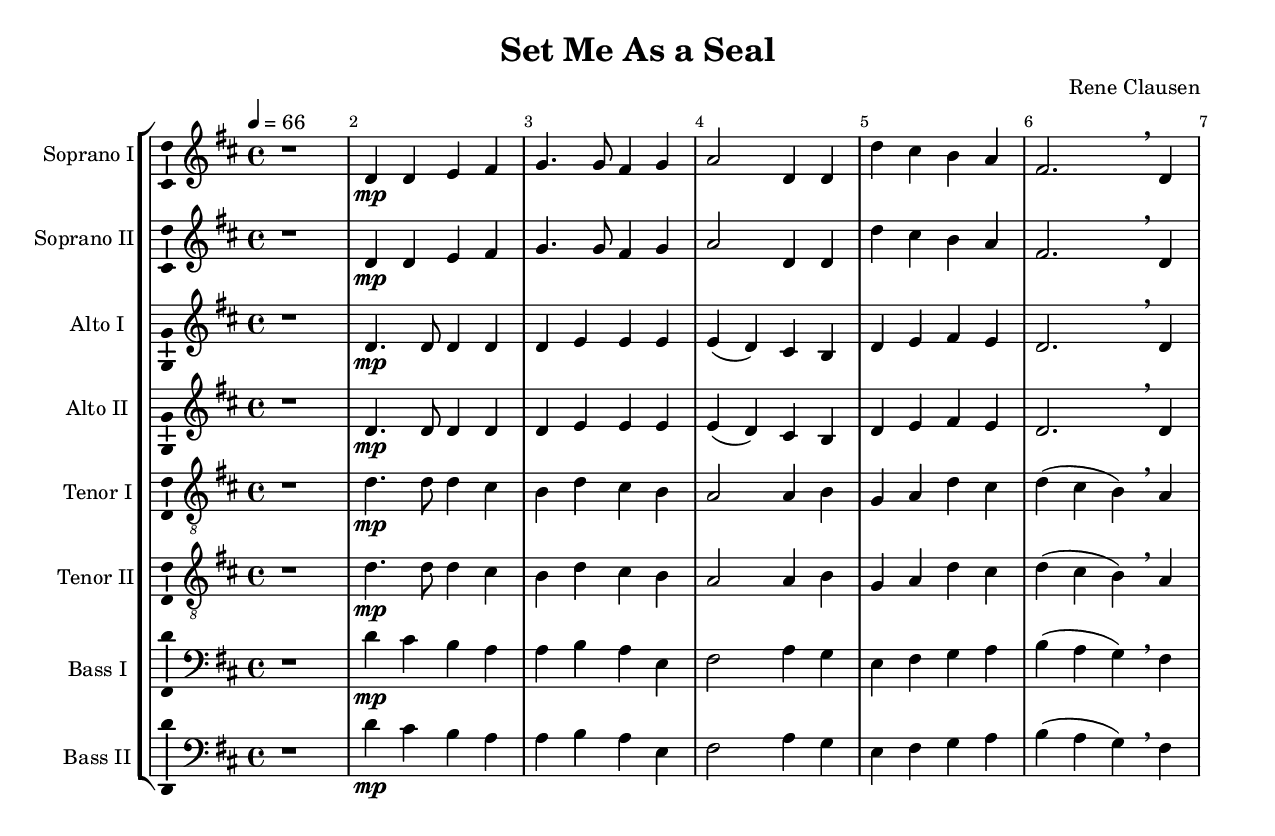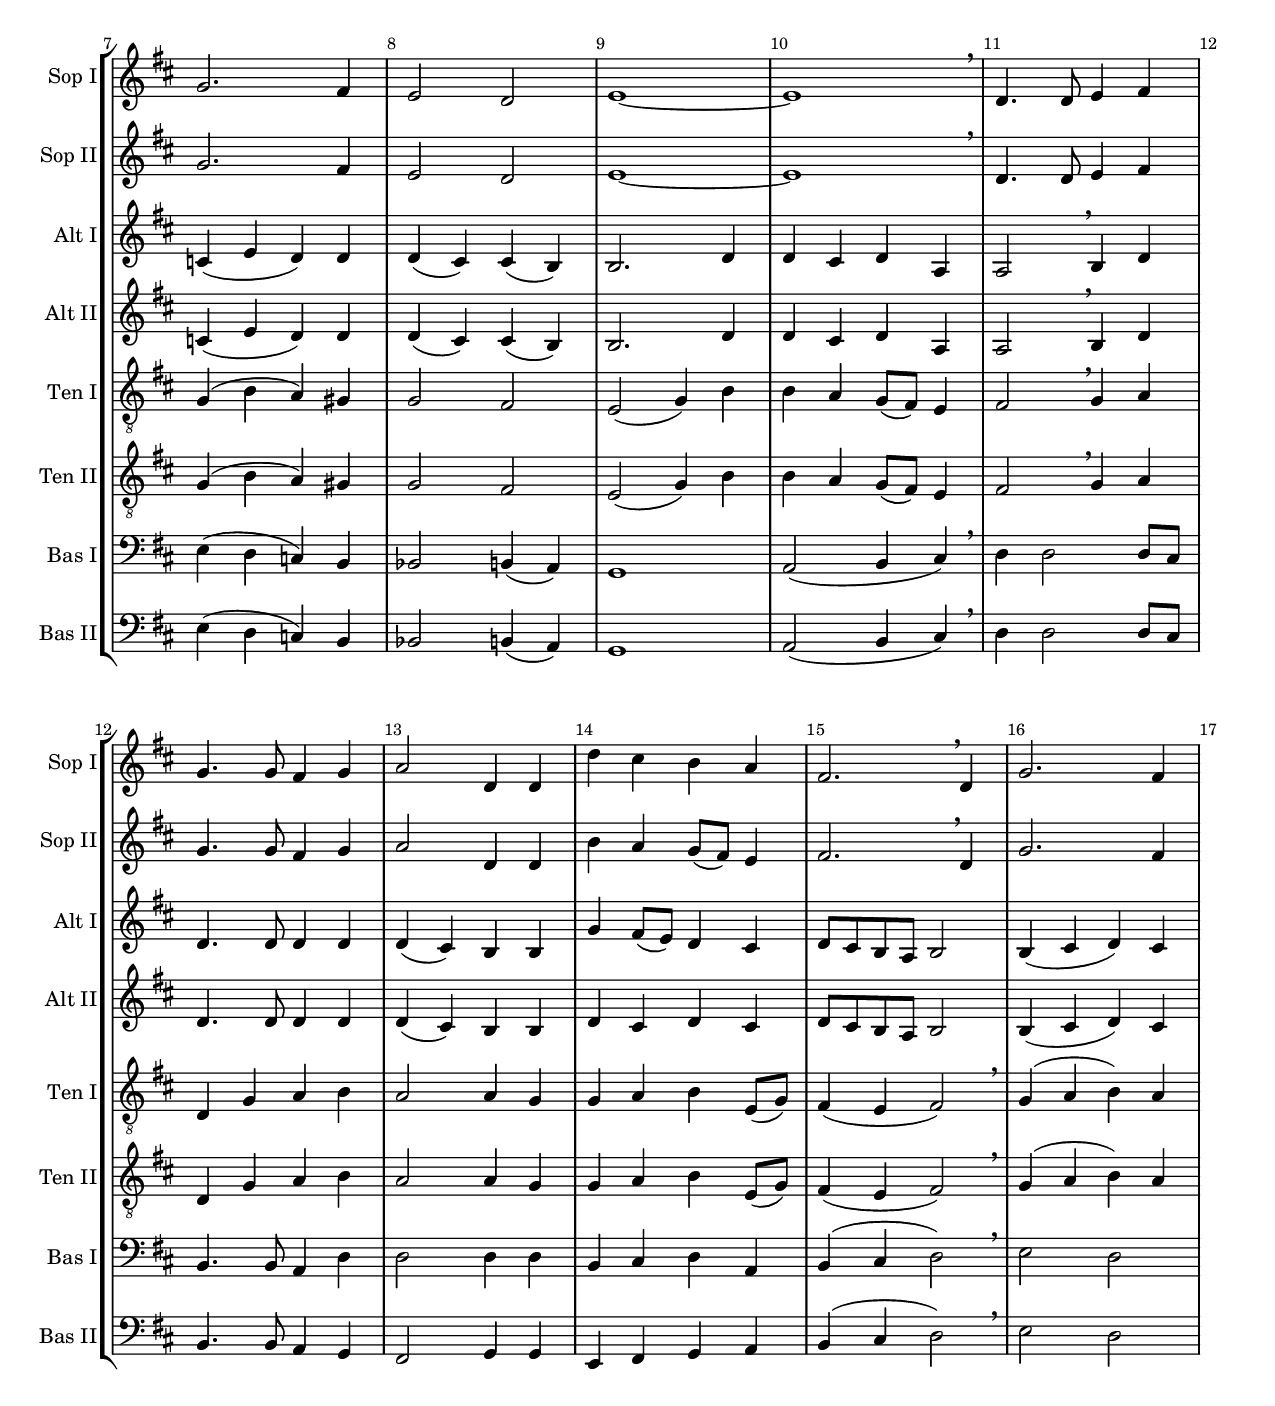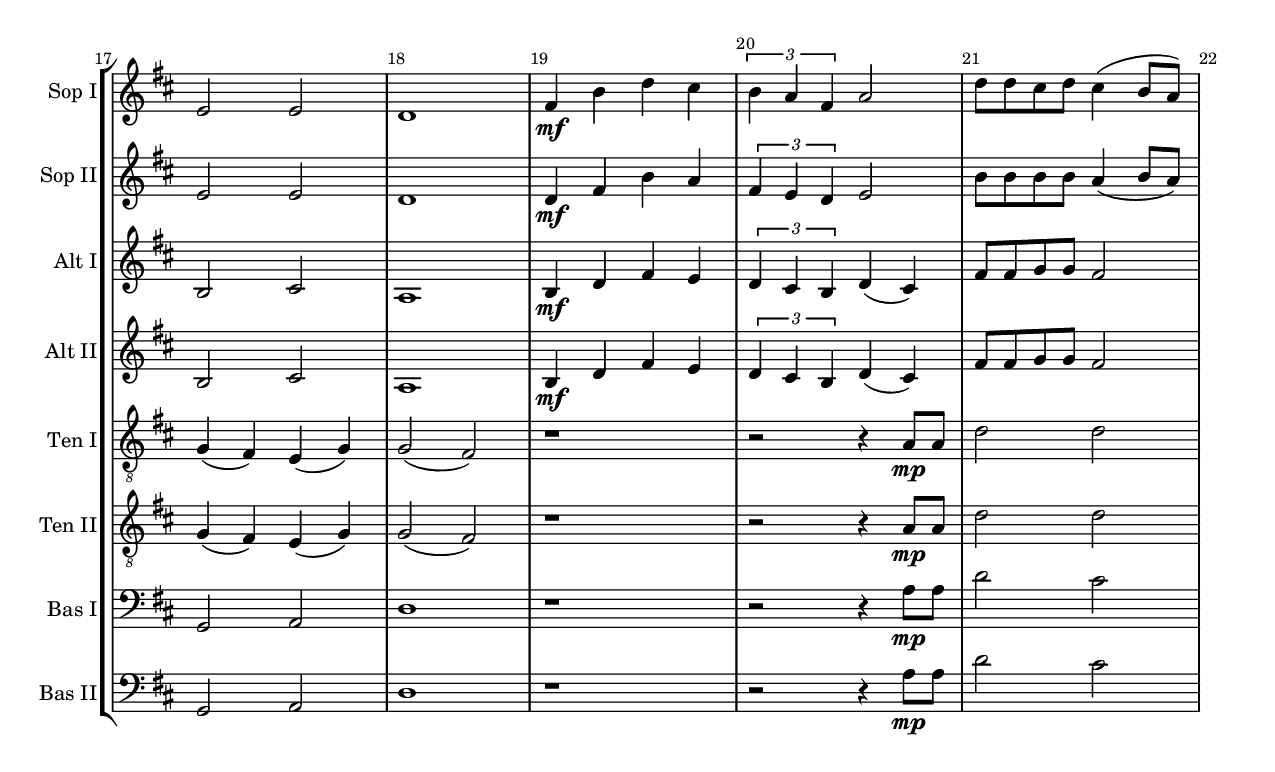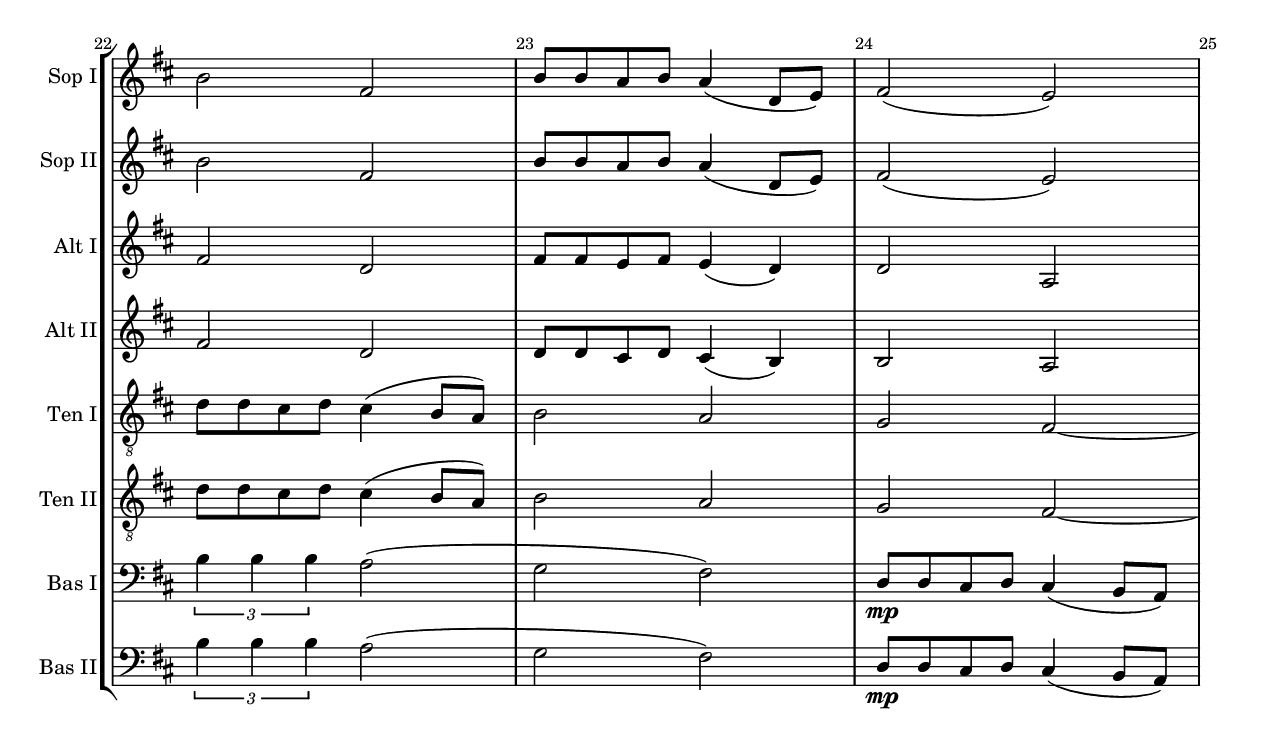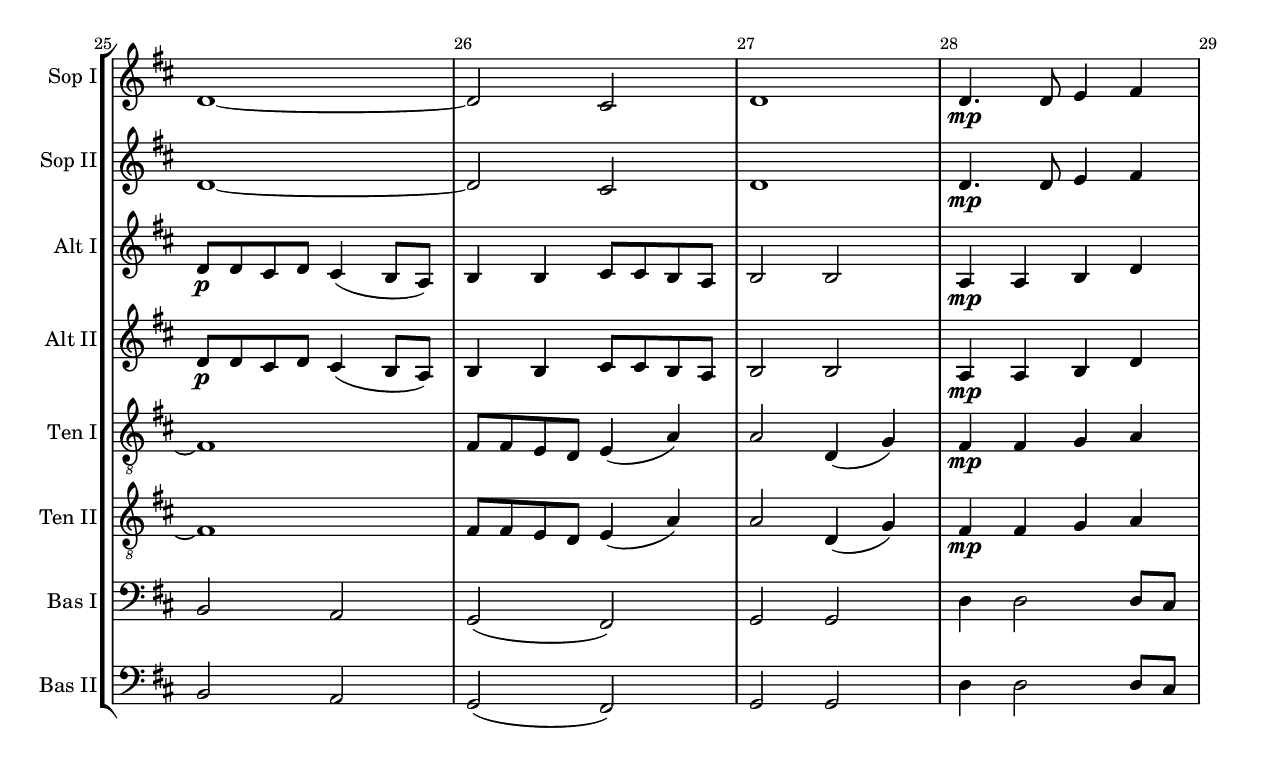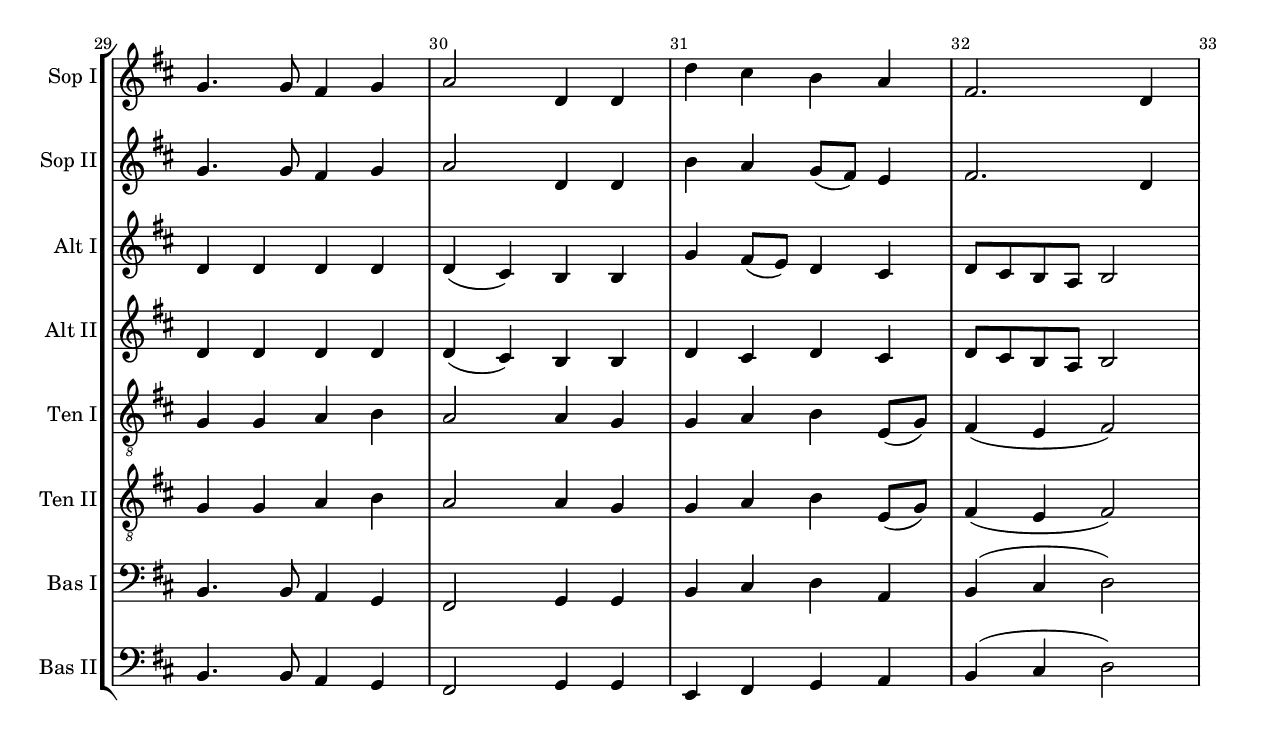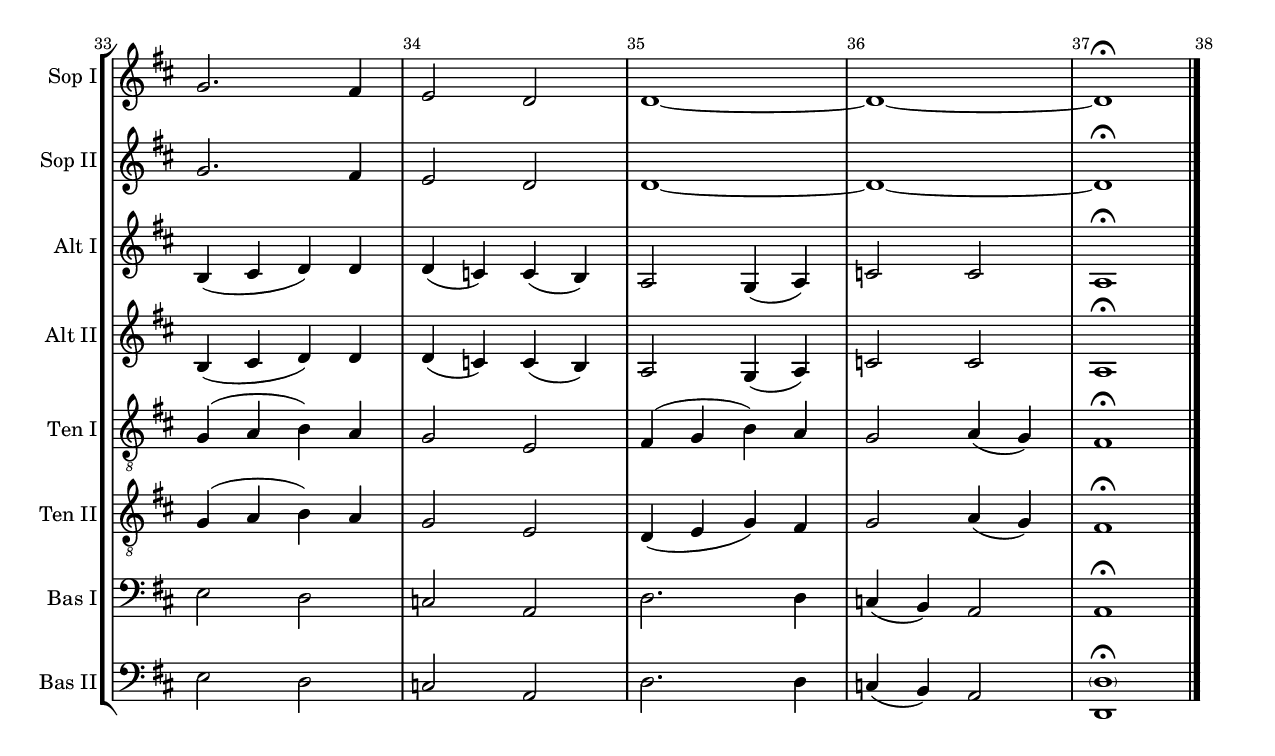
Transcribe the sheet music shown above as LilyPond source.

\version "2.19.49"

\header {
  title = "Set Me As a Seal"
  composer = "Rene Clausen"
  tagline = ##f
}

dominantMinVolume = #0.6
dominantMaxVolume = #1.0
dominantPanPosition = #0.8

diminishedMinVolume = #0.3
diminishedMaxVolume = #0.6
diminishedPanPosition = #-0.8

allMinVolume = #0.4
allMaxVolume = #1.0
allPanPosition = #0.0

metronomeMinVolume = #0.4
metronomeMaxVolume = #0.6
metronomePanPosition = #0.0

keyAndTimeSignature = {
  \key d \major
  \time 4/4
}

sopranoMusic = \relative c' {
  \keyAndTimeSignature
  \tempo 4 = 66
  \set Score.markFormatter = #format-mark-box-letters
  %
  % Extra Measure for Metronome lead-in
  %
  r1 |
  
  %
  % Main music starts here
  %

  d4\mp d4 e4 fis4 |
  g4. g8 fis4 g4 |
  a2 d,4 d4 |
  d'4 cis4 b4 a4 |
  fis2. \breathe d4 | \break
  
  g2. fis4 |
  e2 d2 |
  e1~ |
  e1 \breathe |
  d4. d8 e4 fis4 | \break
  
  g4. g8 fis4 g4 |
  a2 d,4 d4 |
  \tag #'sopranoOne {
    d'4 cis4 b4 a4 |
  }
  \tag #'sopranoTwo {
    b4 a4 g8( fis8) e4 |
  }
  fis2. \breathe d4 |
  g2. fis4 | \break
  
  e2 e2 |
  d1 |
  \tag #'sopranoOne {
    fis4\mf b4 d4 cis4 |
    \tuplet 3/2 { b4 a4 fis4 } a2 |
    d8 d8 cis8 d8 cis4( b8 a8) |
  }
  \tag #'sopranoTwo {
    d,4\mf fis4 b4 a4 |
    \tuplet 3/2 { fis4 e4 d4 } e2 |
    b'8 b8 b8 b8 a4( b8 a8) |
  }
  \break
  
  b2 fis2 |
  b8 b8 a8 b8 a4( d,8 e8) |
  fis2( e2) | \break
  
  d1~ |
  d2 cis2 |
  d1 |
  d4.\mp d8 e4 fis4 | \break
  
  g4. g8 fis4 g4 |
  a2 d,4 d4 |
  \tag #'sopranoOne {
    d'4 cis4 b4 a4 |
  }
  \tag #'sopranoTwo {
    b4 a4 g8( fis8) e4 |
  }
  fis2. d4 | \break
  
  g2. fis4 |
  e2 d2 |
  d1~ |
  d1~ |
  d1\fermata \bar "|."
}

altoMusic = \relative c' {
  \keyAndTimeSignature
  
  %
  % Extra Measure for Metronome lead-in
  %
  
  r1 |
  
  %
  % Main music starts here
  %

  d4.\mp d8 d4 d4 |
  d4 e4 e4 e4 |
  e4( d4) cis4 b4 |
  d4 e4 fis4 e4 |
  d2. \breathe d4 |
  
  c4( e4 d4) d4 |
  d4( cis4) cis4( b4) |
  b2. d4 |
  d4 cis4 d4 a4 |
  a2 \breathe b4 d4 |
  
  d4. d8 d4 d4 |
  d4( cis4) b4 b4 |
  \tag #'altoOne {
    g'4 fis8( e8) d4 cis4 |
  }
  \tag #'altoTwo {
    d4 cis4 d4 cis4 |
  }
  d8 cis8 b8 a8 b2 |
  b4( cis4 d4) cis4 |
  
  b2 cis2 |
  a1 |
  b4\mf d4 fis4 e4 |
  \tuplet 3/2 { d4 cis4 b4 } d4( cis4) |
  fis8 fis8 g8 g8 fis2 |
  
  fis2 d2 |
  \tag #'altoOne {
    fis8 fis8 e8 fis8 e4( d4) |
    d2 a2 |
  }
  \tag #'altoTwo {
    d8 d8 cis8 d8 cis4( b4) |
    b2 a2 |
  }
  
  d8\p d8 cis8 d8 cis4( b8 a8) |
  b4 b4 cis8 cis8 b8 a8 |
  b2 b2 |
  a4\mp a4 b4 d4 |
  
  d4 d4 d4 d4 |
  d4( cis4) b4 b4 |
  \tag #'altoOne {
    g'4 fis8( e8) d4 cis4 |
  }
  \tag #'altoTwo {
    d4 cis4 d4 cis4 |
  }
  d8 cis8 b8 a8 b2 |
  
  b4( cis4 d4) d4 |
  d4( c4) c4( b4) |
  a2 g4( a4) |
  c2 c2 |
  a1\fermata \bar "|."
}

tenorMusic = \relative c' {
  \keyAndTimeSignature
  \clef "treble_8"
  
  %
  % Extra Measure for Metronome lead-in
  %
  
  r1 |
  
  %
  % Main music starts here
  %

  d4.\mp d8 d4 cis4 |
  b4 d4 cis4 b4 |
  a2 a4 b4 |
  g4 a4 d4 cis4 |
  d4( cis4 b4) \breathe a4 |
  
  g4( b4 a4) gis4 |
  g2 fis2 |
  e2( g4) b4 |
  b4 a4 g8( fis8) e4 |
  fis2 \breathe g4 a4 |
  
  d,4 g4 a4 b4 |
  a2 a4 g4 |
  g4 a4 b4 e,8( g8) |
  fis4( e4 fis2) \breathe |
  g4( a4 b4) a4 |
  
  g4( fis4) e4( g4) |
  g2( fis2) |
  r1 |
  r2 r4 a8\mp a8 |
  d2 d2 |
  
  d8 d8 cis8 d8 cis4( b8 a8) |
  b2 a2 |
  g2 fis2~ |
  
  fis1 |
  fis8 fis8 e8 d8 e4( a4) |
  a2 d,4( g4) |
  fis4\mp fis4 g4 a4 |
  
  g4 g4 a4 b4 |
  a2 a4 g4 |
  g4 a4 b4 e,8( g8) |
  fis4( e4 fis2) |
  
  g4( a4 b4) a4 |
  g2 e2 |
  \tag #'tenorOne {
    fis4( g4 b4) a4 |
  }
  \tag #'tenorTwo {
    d,4( e4 g4) fis4 |
  }
  g2 a4( g4) |
  fis1\fermata \bar "|."
}

bassMusic = \relative c' {
  \keyAndTimeSignature
  \clef bass
  
  %
  % Extra Measure for Metronome lead-in
  %
  
  r1 |
  
  %
  % Main music starts here
  %

  d4\mp cis4 b4 a4 |
  a4 b4 a4 e4 |
  fis2 a4 g4 |
  e4 fis4 g4 a4 |
  b4( a4 g4) \breathe fis4 |
  
  e4( d4 c4) b4 |
  bes2 b4( a4) |
  g1 |
  a2( b4 cis4) \breathe |
  d4 d2 d8 cis8 |
  
  b4. b8 a4
  \tag #'bassOne {
    d4 |
    d2 d4 d4 |
    b4 cis4 d4 a4 |
  }
  \tag #'bassTwo {
    g4 |
    fis2 g4 g4 |
    e4 fis4 g4 a4 |
  }
  b4( cis4 d2) \breathe |
  e2 d2 |
  
  g,2 a2 |
  d1 |
  r1 |
  r2 r4 a'8\mp a8 |
  d2 cis2 |
  
  \tuplet 3/2 { b4 b4 b4 } a2( |
  g2 fis2) |
  d8\mp d8 cis8 d8 cis4( b8 a8) |
  
  b2 a2 |
  g2( fis2) |
  g2 g2 |
  d'4 d2 d8 cis8 |
  
  b4. b8 a4 g4 |
  fis2 g4 g4 |
  \tag #'bassOne {
    b4 cis4 d4 a4 |
  }
  \tag #'bassTwo {
    e4 fis4 g4 a4 |
  }
  b4( cis4 d2) |
  
  e2 d2 |
  c2 a2 |
  d2. d4 |
  c4( b4) a2 |
  \tag #'bassOne {
    a1\fermata
  }
  \tag #'bassTwo {
    <\parenthesize d d,>1\fermata
  }
  \bar "|."
}

%
% Note that the Metronome track has a lead in measure
%
metronomeMusic = \drummode {
  \keyAndTimeSignature

  %
  % Extra Measure for Metronome lead-in
  %
  
  cl4 cl4 cl4 cl4 |
  
  %
  % Main music starts here
  %

  cl4 cl4 cl4 cl4 |
  cl4 cl4 cl4 cl4 |
  cl4 cl4 cl4 cl4 |
  cl4 cl4 cl4 cl4 |
  cl4 cl4 cl4 cl4 |
  cl4 cl4 cl4 cl4 |
  cl4 cl4 cl4 cl4 |
  cl4 cl4 cl4 cl4 |
  cl4 cl4 cl4 cl4 |
  cl4 cl4 cl4 cl4 |
  cl4 cl4 cl4 cl4 |
  cl4 cl4 cl4 cl4 |
  cl4 cl4 cl4 cl4 |
  cl4 cl4 cl4 cl4 |
  cl4 cl4 cl4 cl4 |
  cl4 cl4 cl4 cl4 |
  cl4 cl4 cl4 cl4 |
  cl4 cl4 cl4 cl4 |
  cl4 cl4 cl4 cl4 |
  cl4 cl4 cl4 cl4 |
  cl4 cl4 cl4 cl4 |
  cl4 cl4 cl4 cl4 |
  cl4 cl4 cl4 cl4 |
  cl4 cl4 cl4 cl4 |
  cl4 cl4 cl4 cl4 |
  cl4 cl4 cl4 cl4 |
  cl4 cl4 cl4 cl4 |
  cl4 cl4 cl4 cl4 |
  cl4 cl4 cl4 cl4 |
  cl4 cl4 cl4 cl4 |
  cl4 cl4 cl4 cl4 |
  cl4 cl4 cl4 cl4 |
  cl4 cl4 cl4 cl4 |
  cl4 cl4 cl4 cl4 |
  cl4 cl4 cl4 cl4 |
  cl4 cl4 cl4 cl4 |
}


#(set-global-staff-size 18)

\book {
  \bookOutputName "Set Me As a Seal"
  \paper {
    #(set-paper-size "letter")
    
    %
    % Turn on to see spacing details while you tweek the layout
    %
    % annotate-spacing = ##t
    
    %
    % Various variables that can be used to tweak vertical spacing
    %
    system-system-spacing.basic-distance = #14
    system-system-spacing.minimum-distance = #14
    score-markup-spacing.basic-distance = #0
    markup-system-spacing.basic-distance = #0
    
    indent = 0.5\in
    short-indent = 0.25\in
    left-margin = 0.5\in
    right-margin = 0.5\in
    top-margin = 1\in
    bottom-margin = 1\in
    print-page-number = ##f
    ragged-bottom = ##t
  }

  \score {
    \new StaffGroup <<
      \override Score.BarNumber.break-visibility = ##(#t #t #t)
      %\override Score.BarNumber.break-visibility = ##(#t #t #t)
      %\set Score.barNumberVisibility = #all-bar-numbers-visible
      \new Staff \with {
        instrumentName = "Soprano I"
        shortInstrumentName = "Sop I"
      } <<
        \new Voice = "sopranoOne" {
          \keepWithTag #'sopranoOne \sopranoMusic
        }
      >>
      \new Staff \with {
        instrumentName = "Soprano II"
        shortInstrumentName = "Sop II"
      } <<
        \new Voice = "sopranoTwo" {
          \keepWithTag #'sopranoTwo \sopranoMusic
        }
      >>
      \new Staff \with {
        instrumentName = "Alto I"
        shortInstrumentName = "Alt I"
      } <<
        \new Voice = "altoOne" {
          \keepWithTag #'altoOne \altoMusic
        }
      >>
      \new Staff \with {
        instrumentName = "Alto II"
        shortInstrumentName = "Alt II"
      } <<
        \new Voice = "altoTwo" {
          \keepWithTag #'altoTwo \altoMusic
        }
      >>
      \new Staff \with {
        instrumentName = "Tenor I"
        shortInstrumentName = "Ten I"
      } <<
        \new Voice = "tenorOne" {
          \keepWithTag #'tenorOne \tenorMusic
        }
      >>
      \new Staff \with {
        instrumentName = "Tenor II"
        shortInstrumentName = "Ten II"
      } <<
        \new Voice = "tenorTwo" {
          \keepWithTag #'tenorTwo \tenorMusic
        }
      >>
      \new Staff \with {
        instrumentName = "Bass I"
        shortInstrumentName = "Bas I"
      } <<
        \new Voice = "bassOne" {
          \keepWithTag #'bassOne \bassMusic
        }
      >>
      \new Staff \with {
        instrumentName = "Bass II"
        shortInstrumentName = "Bas II"
      } <<
        \new Voice = "bassTwo" {
          \keepWithTag #'bassTwo \bassMusic
        }
      >>
    >>
      
    \layout {
      \context {
        \Voice
        \consists "Ambitus_engraver"
      }
    }
  }
}

%
% All Midi
%
\book {
  \bookOutputName "Set Me As a Seal - All"
  \score {
    \new StaffGroup <<
      \new DrumStaff \with {
        midiMinimumVolume = \metronomeMinVolume
        midiMaximumVolume = \metronomeMaxVolume
        midiPanPosition = \metronomePanPosition
      } {
        \metronomeMusic
      }
      \new Staff \with {
        midiInstrument = "voice oohs"
        midiMinimumVolume = \allMinVolume
        midiMaximumVolume = \allMaxVolume
        midiPanPosition = \allPanPosition
      } <<
        \new Voice = "sopranoOne" {
          \keepWithTag #'sopranoOne \sopranoMusic
        }
      >>
      \new Staff \with {
        midiInstrument = "voice oohs"
        midiMinimumVolume = \allMinVolume
        midiMaximumVolume = \allMaxVolume
        midiPanPosition = \allPanPosition
      } <<
        \new Voice = "sopranoTwo" {
          \keepWithTag #'sopranoTwo \sopranoMusic
        }
      >>
      \new Staff \with {
        midiInstrument = "voice oohs"
        midiMinimumVolume = \allMinVolume
        midiMaximumVolume = \allMaxVolume
        midiPanPosition = \allPanPosition
      } <<
        \new Voice = "altoOne" {
          \keepWithTag #'altoOne \altoMusic
        }
      >>
      \new Staff \with {
        midiInstrument = "voice oohs"
        midiMinimumVolume = \allMinVolume
        midiMaximumVolume = \allMaxVolume
        midiPanPosition = \allPanPosition
      } <<
        \new Voice = "altoTwo" {
          \keepWithTag #'altoTwo \altoMusic
        }
      >>
      \new Staff \with {
        midiInstrument = "voice oohs"
        midiMinimumVolume = \allMinVolume
        midiMaximumVolume = \allMaxVolume
        midiPanPosition = \allPanPosition
      } <<
        \new Voice = "tenorOne" {
          \keepWithTag #'tenorOne \tenorMusic
        }
      >>
      \new Staff \with {
        midiInstrument = "voice oohs"
        midiMinimumVolume = \allMinVolume
        midiMaximumVolume = \allMaxVolume
        midiPanPosition = \allPanPosition
      } <<
        \new Voice = "tenorTwo" {
          \keepWithTag #'tenorTwo \tenorMusic
        }
      >>
      \new Staff \with {
        midiInstrument = "voice oohs"
        midiMinimumVolume = \allMinVolume
        midiMaximumVolume = \allMaxVolume
        midiPanPosition = \allPanPosition
      } <<
        \new Voice = "bassOne" {
          \keepWithTag #'bassOne \bassMusic
        }
      >>
      \new Staff \with {
        midiInstrument = "voice oohs"
        midiMinimumVolume = \allMinVolume
        midiMaximumVolume = \allMaxVolume
        midiPanPosition = \allPanPosition
      } <<
        \new Voice = "bassTwo" {
          \keepWithTag #'bassTwo \bassMusic
        }
      >>
    >>
      
    \midi {}
  }
}

%
% Soprano I Midi
%
\book {
  \bookOutputName "Set Me As a Seal - Soprano I"
  \score {
    \new StaffGroup <<
      \new DrumStaff \with {
        midiMinimumVolume = \metronomeMinVolume
        midiMaximumVolume = \metronomeMaxVolume
        midiPanPosition = \metronomePanPosition
      } {
        \metronomeMusic
      }
      \new Staff \with {
        midiInstrument = "voice oohs"
        midiMinimumVolume = \dominantMinVolume
        midiMaximumVolume = \dominantMaxVolume
        midiPanPosition = \dominantPanPosition
      } <<
        \new Voice = "sopranoOne" {
          \keepWithTag #'sopranoOne \sopranoMusic
        }
      >>
      \new Staff \with {
        midiInstrument = "voice oohs"
        midiMinimumVolume = \diminishedMinVolume
        midiMaximumVolume = \diminishedMaxVolume
        midiPanPosition = \diminishedPanPosition
      } <<
        \new Voice = "sopranoTwo" {
          \keepWithTag #'sopranoTwo \sopranoMusic
        }
      >>
      \new Staff \with {
        midiInstrument = "voice oohs"
        midiMinimumVolume = \diminishedMinVolume
        midiMaximumVolume = \diminishedMaxVolume
        midiPanPosition = \diminishedPanPosition
      } <<
        \new Voice = "altoOne" {
          \keepWithTag #'altoOne \altoMusic
        }
      >>
      \new Staff \with {
        midiInstrument = "voice oohs"
        midiMinimumVolume = \diminishedMinVolume
        midiMaximumVolume = \diminishedMaxVolume
        midiPanPosition = \diminishedPanPosition
      } <<
        \new Voice = "altoTwo" {
          \keepWithTag #'altoTwo \altoMusic
        }
      >>
      \new Staff \with {
        midiInstrument = "voice oohs"
        midiMinimumVolume = \diminishedMinVolume
        midiMaximumVolume = \diminishedMaxVolume
        midiPanPosition = \diminishedPanPosition
      } <<
        \new Voice = "tenorOne" {
          \keepWithTag #'tenorOne \tenorMusic
        }
      >>
      \new Staff \with {
        midiInstrument = "voice oohs"
        midiMinimumVolume = \diminishedMinVolume
        midiMaximumVolume = \diminishedMaxVolume
        midiPanPosition = \diminishedPanPosition
      } <<
        \new Voice = "tenorTwo" {
          \keepWithTag #'tenorTwo \tenorMusic
        }
      >>
      \new Staff \with {
        midiInstrument = "voice oohs"
        midiMinimumVolume = \diminishedMinVolume
        midiMaximumVolume = \diminishedMaxVolume
        midiPanPosition = \diminishedPanPosition
      } <<
        \new Voice = "bassOne" {
          \keepWithTag #'bassOne \bassMusic
        }
      >>
      \new Staff \with {
        midiInstrument = "voice oohs"
        midiMinimumVolume = \diminishedMinVolume
        midiMaximumVolume = \diminishedMaxVolume
        midiPanPosition = \diminishedPanPosition
      } <<
        \new Voice = "bassTwo" {
          \keepWithTag #'bassTwo \bassMusic
        }
      >>
    >>
      
    \midi {}
  }
}

%
% Soprano II Midi
%
\book {
  \bookOutputName "Set Me As a Seal - Soprano II"
  \score {
    \new StaffGroup <<
      \new DrumStaff \with {
        midiMinimumVolume = \metronomeMinVolume
        midiMaximumVolume = \metronomeMaxVolume
        midiPanPosition = \metronomePanPosition
      } {
        \metronomeMusic
      }
      \new Staff \with {
        midiInstrument = "voice oohs"
        midiMinimumVolume = \diminishedMinVolume
        midiMaximumVolume = \diminishedMaxVolume
        midiPanPosition = \diminishedPanPosition
      } <<
        \new Voice = "sopranoOne" {
          \keepWithTag #'sopranoOne \sopranoMusic
        }
      >>
      \new Staff \with {
        midiInstrument = "voice oohs"
        midiMinimumVolume = \dominantMinVolume
        midiMaximumVolume = \dominantMaxVolume
        midiPanPosition = \dominantPanPosition
      } <<
        \new Voice = "sopranoTwo" {
          \keepWithTag #'sopranoTwo \sopranoMusic
        }
      >>
      \new Staff \with {
        midiInstrument = "voice oohs"
        midiMinimumVolume = \diminishedMinVolume
        midiMaximumVolume = \diminishedMaxVolume
        midiPanPosition = \diminishedPanPosition
      } <<
        \new Voice = "altoOne" {
          \keepWithTag #'altoOne \altoMusic
        }
      >>
      \new Staff \with {
        midiInstrument = "voice oohs"
        midiMinimumVolume = \diminishedMinVolume
        midiMaximumVolume = \diminishedMaxVolume
        midiPanPosition = \diminishedPanPosition
      } <<
        \new Voice = "altoTwo" {
          \keepWithTag #'altoTwo \altoMusic
        }
      >>
      \new Staff \with {
        midiInstrument = "voice oohs"
        midiMinimumVolume = \diminishedMinVolume
        midiMaximumVolume = \diminishedMaxVolume
        midiPanPosition = \diminishedPanPosition
      } <<
        \new Voice = "tenorOne" {
          \keepWithTag #'tenorOne \tenorMusic
        }
      >>
      \new Staff \with {
        midiInstrument = "voice oohs"
        midiMinimumVolume = \diminishedMinVolume
        midiMaximumVolume = \diminishedMaxVolume
        midiPanPosition = \diminishedPanPosition
      } <<
        \new Voice = "tenorTwo" {
          \keepWithTag #'tenorTwo \tenorMusic
        }
      >>
      \new Staff \with {
        midiInstrument = "voice oohs"
        midiMinimumVolume = \diminishedMinVolume
        midiMaximumVolume = \diminishedMaxVolume
        midiPanPosition = \diminishedPanPosition
      } <<
        \new Voice = "bassOne" {
          \keepWithTag #'bassOne \bassMusic
        }
      >>
      \new Staff \with {
        midiInstrument = "voice oohs"
        midiMinimumVolume = \diminishedMinVolume
        midiMaximumVolume = \diminishedMaxVolume
        midiPanPosition = \diminishedPanPosition
      } <<
        \new Voice = "bassTwo" {
          \keepWithTag #'bassTwo \bassMusic
        }
      >>
    >>
      
    \midi {}
  }
}

%
% Alto I Midi
%
\book {
  \bookOutputName "Set Me As a Seal - Alto I"
  \score {
    \new StaffGroup <<
      \new DrumStaff \with {
        midiMinimumVolume = \metronomeMinVolume
        midiMaximumVolume = \metronomeMaxVolume
        midiPanPosition = \metronomePanPosition
      } {
        \metronomeMusic
      }
      \new Staff \with {
        midiInstrument = "voice oohs"
        midiMinimumVolume = \diminishedMinVolume
        midiMaximumVolume = \diminishedMaxVolume
        midiPanPosition = \diminishedPanPosition
      } <<
        \new Voice = "sopranoOne" {
          \keepWithTag #'sopranoOne \sopranoMusic
        }
      >>
      \new Staff \with {
        midiInstrument = "voice oohs"
        midiMinimumVolume = \diminishedMinVolume
        midiMaximumVolume = \diminishedMaxVolume
        midiPanPosition = \diminishedPanPosition
      } <<
        \new Voice = "sopranoTwo" {
          \keepWithTag #'sopranoTwo \sopranoMusic
        }
      >>
      \new Staff \with {
        midiInstrument = "voice oohs"
        midiMinimumVolume = \dominantMinVolume
        midiMaximumVolume = \dominantMaxVolume
        midiPanPosition = \dominantPanPosition
      } <<
        \new Voice = "altoOne" {
          \keepWithTag #'altoOne \altoMusic
        }
      >>
      \new Staff \with {
        midiInstrument = "voice oohs"
        midiMinimumVolume = \diminishedMinVolume
        midiMaximumVolume = \diminishedMaxVolume
        midiPanPosition = \diminishedPanPosition
      } <<
        \new Voice = "altoTwo" {
          \keepWithTag #'altoTwo \altoMusic
        }
      >>
      \new Staff \with {
        midiInstrument = "voice oohs"
        midiMinimumVolume = \diminishedMinVolume
        midiMaximumVolume = \diminishedMaxVolume
        midiPanPosition = \diminishedPanPosition
      } <<
        \new Voice = "tenorOne" {
          \keepWithTag #'tenorOne \tenorMusic
        }
      >>
      \new Staff \with {
        midiInstrument = "voice oohs"
        midiMinimumVolume = \diminishedMinVolume
        midiMaximumVolume = \diminishedMaxVolume
        midiPanPosition = \diminishedPanPosition
      } <<
        \new Voice = "tenorTwo" {
          \keepWithTag #'tenorTwo \tenorMusic
        }
      >>
      \new Staff \with {
        midiInstrument = "voice oohs"
        midiMinimumVolume = \diminishedMinVolume
        midiMaximumVolume = \diminishedMaxVolume
        midiPanPosition = \diminishedPanPosition
      } <<
        \new Voice = "bassOne" {
          \keepWithTag #'bassOne \bassMusic
        }
      >>
      \new Staff \with {
        midiInstrument = "voice oohs"
        midiMinimumVolume = \diminishedMinVolume
        midiMaximumVolume = \diminishedMaxVolume
        midiPanPosition = \diminishedPanPosition
      } <<
        \new Voice = "bassTwo" {
          \keepWithTag #'bassTwo \bassMusic
        }
      >>
    >>
      
    \midi {}
  }
}

%
% Alto II Midi
%
\book {
  \bookOutputName "Set Me As a Seal - Alto II"
  \score {
    \new StaffGroup <<
      \new DrumStaff \with {
        midiMinimumVolume = \metronomeMinVolume
        midiMaximumVolume = \metronomeMaxVolume
        midiPanPosition = \metronomePanPosition
      } {
        \metronomeMusic
      }
      \new Staff \with {
        midiInstrument = "voice oohs"
        midiMinimumVolume = \diminishedMinVolume
        midiMaximumVolume = \diminishedMaxVolume
        midiPanPosition = \diminishedPanPosition
      } <<
        \new Voice = "sopranoOne" {
          \keepWithTag #'sopranoOne \sopranoMusic
        }
      >>
      \new Staff \with {
        midiInstrument = "voice oohs"
        midiMinimumVolume = \diminishedMinVolume
        midiMaximumVolume = \diminishedMaxVolume
        midiPanPosition = \diminishedPanPosition
      } <<
        \new Voice = "sopranoTwo" {
          \keepWithTag #'sopranoTwo \sopranoMusic
        }
      >>
      \new Staff \with {
        midiInstrument = "voice oohs"
        midiMinimumVolume = \diminishedMinVolume
        midiMaximumVolume = \diminishedMaxVolume
        midiPanPosition = \diminishedPanPosition
      } <<
        \new Voice = "altoOne" {
          \keepWithTag #'altoOne \altoMusic
        }
      >>
      \new Staff \with {
        midiInstrument = "voice oohs"
        midiMinimumVolume = \dominantMinVolume
        midiMaximumVolume = \dominantMaxVolume
        midiPanPosition = \dominantPanPosition
      } <<
        \new Voice = "altoTwo" {
          \keepWithTag #'altoTwo \altoMusic
        }
      >>
      \new Staff \with {
        midiInstrument = "voice oohs"
        midiMinimumVolume = \diminishedMinVolume
        midiMaximumVolume = \diminishedMaxVolume
        midiPanPosition = \diminishedPanPosition
      } <<
        \new Voice = "tenorOne" {
          \keepWithTag #'tenorOne \tenorMusic
        }
      >>
      \new Staff \with {
        midiInstrument = "voice oohs"
        midiMinimumVolume = \diminishedMinVolume
        midiMaximumVolume = \diminishedMaxVolume
        midiPanPosition = \diminishedPanPosition
      } <<
        \new Voice = "tenorTwo" {
          \keepWithTag #'tenorTwo \tenorMusic
        }
      >>
      \new Staff \with {
        midiInstrument = "voice oohs"
        midiMinimumVolume = \diminishedMinVolume
        midiMaximumVolume = \diminishedMaxVolume
        midiPanPosition = \diminishedPanPosition
      } <<
        \new Voice = "bassOne" {
          \keepWithTag #'bassOne \bassMusic
        }
      >>
      \new Staff \with {
        midiInstrument = "voice oohs"
        midiMinimumVolume = \diminishedMinVolume
        midiMaximumVolume = \diminishedMaxVolume
        midiPanPosition = \diminishedPanPosition
      } <<
        \new Voice = "bassTwo" {
          \keepWithTag #'bassTwo \bassMusic
        }
      >>
    >>
      
    \midi {}
  }
}

%
% Tenor I Midi
%
\book {
  \bookOutputName "Set Me As a Seal - Tenor I"
  \score {
    \new StaffGroup <<
      \new DrumStaff \with {
        midiMinimumVolume = \metronomeMinVolume
        midiMaximumVolume = \metronomeMaxVolume
        midiPanPosition = \metronomePanPosition
      } {
        \metronomeMusic
      }
      \new Staff \with {
        midiInstrument = "voice oohs"
        midiMinimumVolume = \diminishedMinVolume
        midiMaximumVolume = \diminishedMaxVolume
        midiPanPosition = \diminishedPanPosition
      } <<
        \new Voice = "sopranoOne" {
          \keepWithTag #'sopranoOne \sopranoMusic
        }
      >>
      \new Staff \with {
        midiInstrument = "voice oohs"
        midiMinimumVolume = \diminishedMinVolume
        midiMaximumVolume = \diminishedMaxVolume
        midiPanPosition = \diminishedPanPosition
      } <<
        \new Voice = "sopranoTwo" {
          \keepWithTag #'sopranoTwo \sopranoMusic
        }
      >>
      \new Staff \with {
        midiInstrument = "voice oohs"
        midiMinimumVolume = \diminishedMinVolume
        midiMaximumVolume = \diminishedMaxVolume
        midiPanPosition = \diminishedPanPosition
      } <<
        \new Voice = "altoOne" {
          \keepWithTag #'altoOne \altoMusic
        }
      >>
      \new Staff \with {
        midiInstrument = "voice oohs"
        midiMinimumVolume = \diminishedMinVolume
        midiMaximumVolume = \diminishedMaxVolume
        midiPanPosition = \diminishedPanPosition
      } <<
        \new Voice = "altoTwo" {
          \keepWithTag #'altoTwo \altoMusic
        }
      >>
      \new Staff \with {
        midiInstrument = "voice oohs"
        midiMinimumVolume = \dominantMinVolume
        midiMaximumVolume = \dominantMaxVolume
        midiPanPosition = \dominantPanPosition
      } <<
        \new Voice = "tenorOne" {
          \keepWithTag #'tenorOne \tenorMusic
        }
      >>
      \new Staff \with {
        midiInstrument = "voice oohs"
        midiMinimumVolume = \diminishedMinVolume
        midiMaximumVolume = \diminishedMaxVolume
        midiPanPosition = \diminishedPanPosition
      } <<
        \new Voice = "tenorTwo" {
          \keepWithTag #'tenorTwo \tenorMusic
        }
      >>
      \new Staff \with {
        midiInstrument = "voice oohs"
        midiMinimumVolume = \diminishedMinVolume
        midiMaximumVolume = \diminishedMaxVolume
        midiPanPosition = \diminishedPanPosition
      } <<
        \new Voice = "bassOne" {
          \keepWithTag #'bassOne \bassMusic
        }
      >>
      \new Staff \with {
        midiInstrument = "voice oohs"
        midiMinimumVolume = \diminishedMinVolume
        midiMaximumVolume = \diminishedMaxVolume
        midiPanPosition = \diminishedPanPosition
      } <<
        \new Voice = "bassTwo" {
          \keepWithTag #'bassTwo \bassMusic
        }
      >>
    >>
      
    \midi {}
  }
}

%
% Tenor II Midi
%
\book {
  \bookOutputName "Set Me As a Seal - Tenor II"
  \score {
    \new StaffGroup <<
      \new DrumStaff \with {
        midiMinimumVolume = \metronomeMinVolume
        midiMaximumVolume = \metronomeMaxVolume
        midiPanPosition = \metronomePanPosition
      } {
        \metronomeMusic
      }
      \new Staff \with {
        midiInstrument = "voice oohs"
        midiMinimumVolume = \diminishedMinVolume
        midiMaximumVolume = \diminishedMaxVolume
        midiPanPosition = \diminishedPanPosition
      } <<
        \new Voice = "sopranoOne" {
          \keepWithTag #'sopranoOne \sopranoMusic
        }
      >>
      \new Staff \with {
        midiInstrument = "voice oohs"
        midiMinimumVolume = \diminishedMinVolume
        midiMaximumVolume = \diminishedMaxVolume
        midiPanPosition = \diminishedPanPosition
      } <<
        \new Voice = "sopranoTwo" {
          \keepWithTag #'sopranoTwo \sopranoMusic
        }
      >>
      \new Staff \with {
        midiInstrument = "voice oohs"
        midiMinimumVolume = \diminishedMinVolume
        midiMaximumVolume = \diminishedMaxVolume
        midiPanPosition = \diminishedPanPosition
      } <<
        \new Voice = "altoOne" {
          \keepWithTag #'altoOne \altoMusic
        }
      >>
      \new Staff \with {
        midiInstrument = "voice oohs"
        midiMinimumVolume = \diminishedMinVolume
        midiMaximumVolume = \diminishedMaxVolume
        midiPanPosition = \diminishedPanPosition
      } <<
        \new Voice = "altoTwo" {
          \keepWithTag #'altoTwo \altoMusic
        }
      >>
      \new Staff \with {
        midiInstrument = "voice oohs"
        midiMinimumVolume = \diminishedMinVolume
        midiMaximumVolume = \diminishedMaxVolume
        midiPanPosition = \diminishedPanPosition
      } <<
        \new Voice = "tenorOne" {
          \keepWithTag #'tenorOne \tenorMusic
        }
      >>
      \new Staff \with {
        midiInstrument = "voice oohs"
        midiMinimumVolume = \dominantMinVolume
        midiMaximumVolume = \dominantMaxVolume
        midiPanPosition = \dominantPanPosition
      } <<
        \new Voice = "tenorTwo" {
          \keepWithTag #'tenorTwo \tenorMusic
        }
      >>
      \new Staff \with {
        midiInstrument = "voice oohs"
        midiMinimumVolume = \diminishedMinVolume
        midiMaximumVolume = \diminishedMaxVolume
        midiPanPosition = \diminishedPanPosition
      } <<
        \new Voice = "bassOne" {
          \keepWithTag #'bassOne \bassMusic
        }
      >>
      \new Staff \with {
        midiInstrument = "voice oohs"
        midiMinimumVolume = \diminishedMinVolume
        midiMaximumVolume = \diminishedMaxVolume
        midiPanPosition = \diminishedPanPosition
      } <<
        \new Voice = "bassTwo" {
          \keepWithTag #'bassTwo \bassMusic
        }
      >>
    >>
      
    \midi {}
  }
}

%
% Bass I Midi
%
\book {
  \bookOutputName "Set Me As a Seal - Bass I"
  \score {
    \new StaffGroup <<
      \new DrumStaff \with {
        midiMinimumVolume = \metronomeMinVolume
        midiMaximumVolume = \metronomeMaxVolume
        midiPanPosition = \metronomePanPosition
      } {
        \metronomeMusic
      }
      \new Staff \with {
        midiInstrument = "voice oohs"
        midiMinimumVolume = \diminishedMinVolume
        midiMaximumVolume = \diminishedMaxVolume
        midiPanPosition = \diminishedPanPosition
      } <<
        \new Voice = "sopranoOne" {
          \keepWithTag #'sopranoOne \sopranoMusic
        }
      >>
      \new Staff \with {
        midiInstrument = "voice oohs"
        midiMinimumVolume = \diminishedMinVolume
        midiMaximumVolume = \diminishedMaxVolume
        midiPanPosition = \diminishedPanPosition
      } <<
        \new Voice = "sopranoTwo" {
          \keepWithTag #'sopranoTwo \sopranoMusic
        }
      >>
      \new Staff \with {
        midiInstrument = "voice oohs"
        midiMinimumVolume = \diminishedMinVolume
        midiMaximumVolume = \diminishedMaxVolume
        midiPanPosition = \diminishedPanPosition
      } <<
        \new Voice = "altoOne" {
          \keepWithTag #'altoOne \altoMusic
        }
      >>
      \new Staff \with {
        midiInstrument = "voice oohs"
        midiMinimumVolume = \diminishedMinVolume
        midiMaximumVolume = \diminishedMaxVolume
        midiPanPosition = \diminishedPanPosition
      } <<
        \new Voice = "altoTwo" {
          \keepWithTag #'altoTwo \altoMusic
        }
      >>
      \new Staff \with {
        midiInstrument = "voice oohs"
        midiMinimumVolume = \diminishedMinVolume
        midiMaximumVolume = \diminishedMaxVolume
        midiPanPosition = \diminishedPanPosition
      } <<
        \new Voice = "tenorOne" {
          \keepWithTag #'tenorOne \tenorMusic
        }
      >>
      \new Staff \with {
        midiInstrument = "voice oohs"
        midiMinimumVolume = \diminishedMinVolume
        midiMaximumVolume = \diminishedMaxVolume
        midiPanPosition = \diminishedPanPosition
      } <<
        \new Voice = "tenorTwo" {
          \keepWithTag #'tenorTwo \tenorMusic
        }
      >>
      \new Staff \with {
        midiInstrument = "voice oohs"
        midiMinimumVolume = \dominantMinVolume
        midiMaximumVolume = \dominantMaxVolume
        midiPanPosition = \dominantPanPosition
      } <<
        \new Voice = "bassOne" {
          \keepWithTag #'bassOne \bassMusic
        }
      >>
      \new Staff \with {
        midiInstrument = "voice oohs"
        midiMinimumVolume = \diminishedMinVolume
        midiMaximumVolume = \diminishedMaxVolume
        midiPanPosition = \diminishedPanPosition
      } <<
        \new Voice = "bassTwo" {
          \keepWithTag #'bassTwo \bassMusic
        }
      >>
    >>
      
    \midi {}
  }
}

%
% Bass II Midi
%
\book {
  \bookOutputName "Set Me As a Seal - Bass II"
  \score {
    \new StaffGroup <<
      \new DrumStaff \with {
        midiMinimumVolume = \metronomeMinVolume
        midiMaximumVolume = \metronomeMaxVolume
        midiPanPosition = \metronomePanPosition
      } {
        \metronomeMusic
      }
      \new Staff \with {
        midiInstrument = "voice oohs"
        midiMinimumVolume = \diminishedMinVolume
        midiMaximumVolume = \diminishedMaxVolume
        midiPanPosition = \diminishedPanPosition
      } <<
        \new Voice = "sopranoOne" {
          \keepWithTag #'sopranoOne \sopranoMusic
        }
      >>
      \new Staff \with {
        midiInstrument = "voice oohs"
        midiMinimumVolume = \diminishedMinVolume
        midiMaximumVolume = \diminishedMaxVolume
        midiPanPosition = \diminishedPanPosition
      } <<
        \new Voice = "sopranoTwo" {
          \keepWithTag #'sopranoTwo \sopranoMusic
        }
      >>
      \new Staff \with {
        midiInstrument = "voice oohs"
        midiMinimumVolume = \diminishedMinVolume
        midiMaximumVolume = \diminishedMaxVolume
        midiPanPosition = \diminishedPanPosition
      } <<
        \new Voice = "altoOne" {
          \keepWithTag #'altoOne \altoMusic
        }
      >>
      \new Staff \with {
        midiInstrument = "voice oohs"
        midiMinimumVolume = \diminishedMinVolume
        midiMaximumVolume = \diminishedMaxVolume
        midiPanPosition = \diminishedPanPosition
      } <<
        \new Voice = "altoTwo" {
          \keepWithTag #'altoTwo \altoMusic
        }
      >>
      \new Staff \with {
        midiInstrument = "voice oohs"
        midiMinimumVolume = \diminishedMinVolume
        midiMaximumVolume = \diminishedMaxVolume
        midiPanPosition = \diminishedPanPosition
      } <<
        \new Voice = "tenorOne" {
          \keepWithTag #'tenorOne \tenorMusic
        }
      >>
      \new Staff \with {
        midiInstrument = "voice oohs"
        midiMinimumVolume = \diminishedMinVolume
        midiMaximumVolume = \diminishedMaxVolume
        midiPanPosition = \diminishedPanPosition
      } <<
        \new Voice = "tenorTwo" {
          \keepWithTag #'tenorTwo \tenorMusic
        }
      >>
      \new Staff \with {
        midiInstrument = "voice oohs"
        midiMinimumVolume = \diminishedMinVolume
        midiMaximumVolume = \diminishedMaxVolume
        midiPanPosition = \diminishedPanPosition
      } <<
        \new Voice = "bassOne" {
          \keepWithTag #'bassOne \bassMusic
        }
      >>
      \new Staff \with {
        midiInstrument = "voice oohs"
        midiMinimumVolume = \dominantMinVolume
        midiMaximumVolume = \dominantMaxVolume
        midiPanPosition = \dominantPanPosition
      } <<
        \new Voice = "bassTwo" {
          \keepWithTag #'bassTwo \bassMusic
        }
      >>
    >>
      
    \midi {}
  }
}